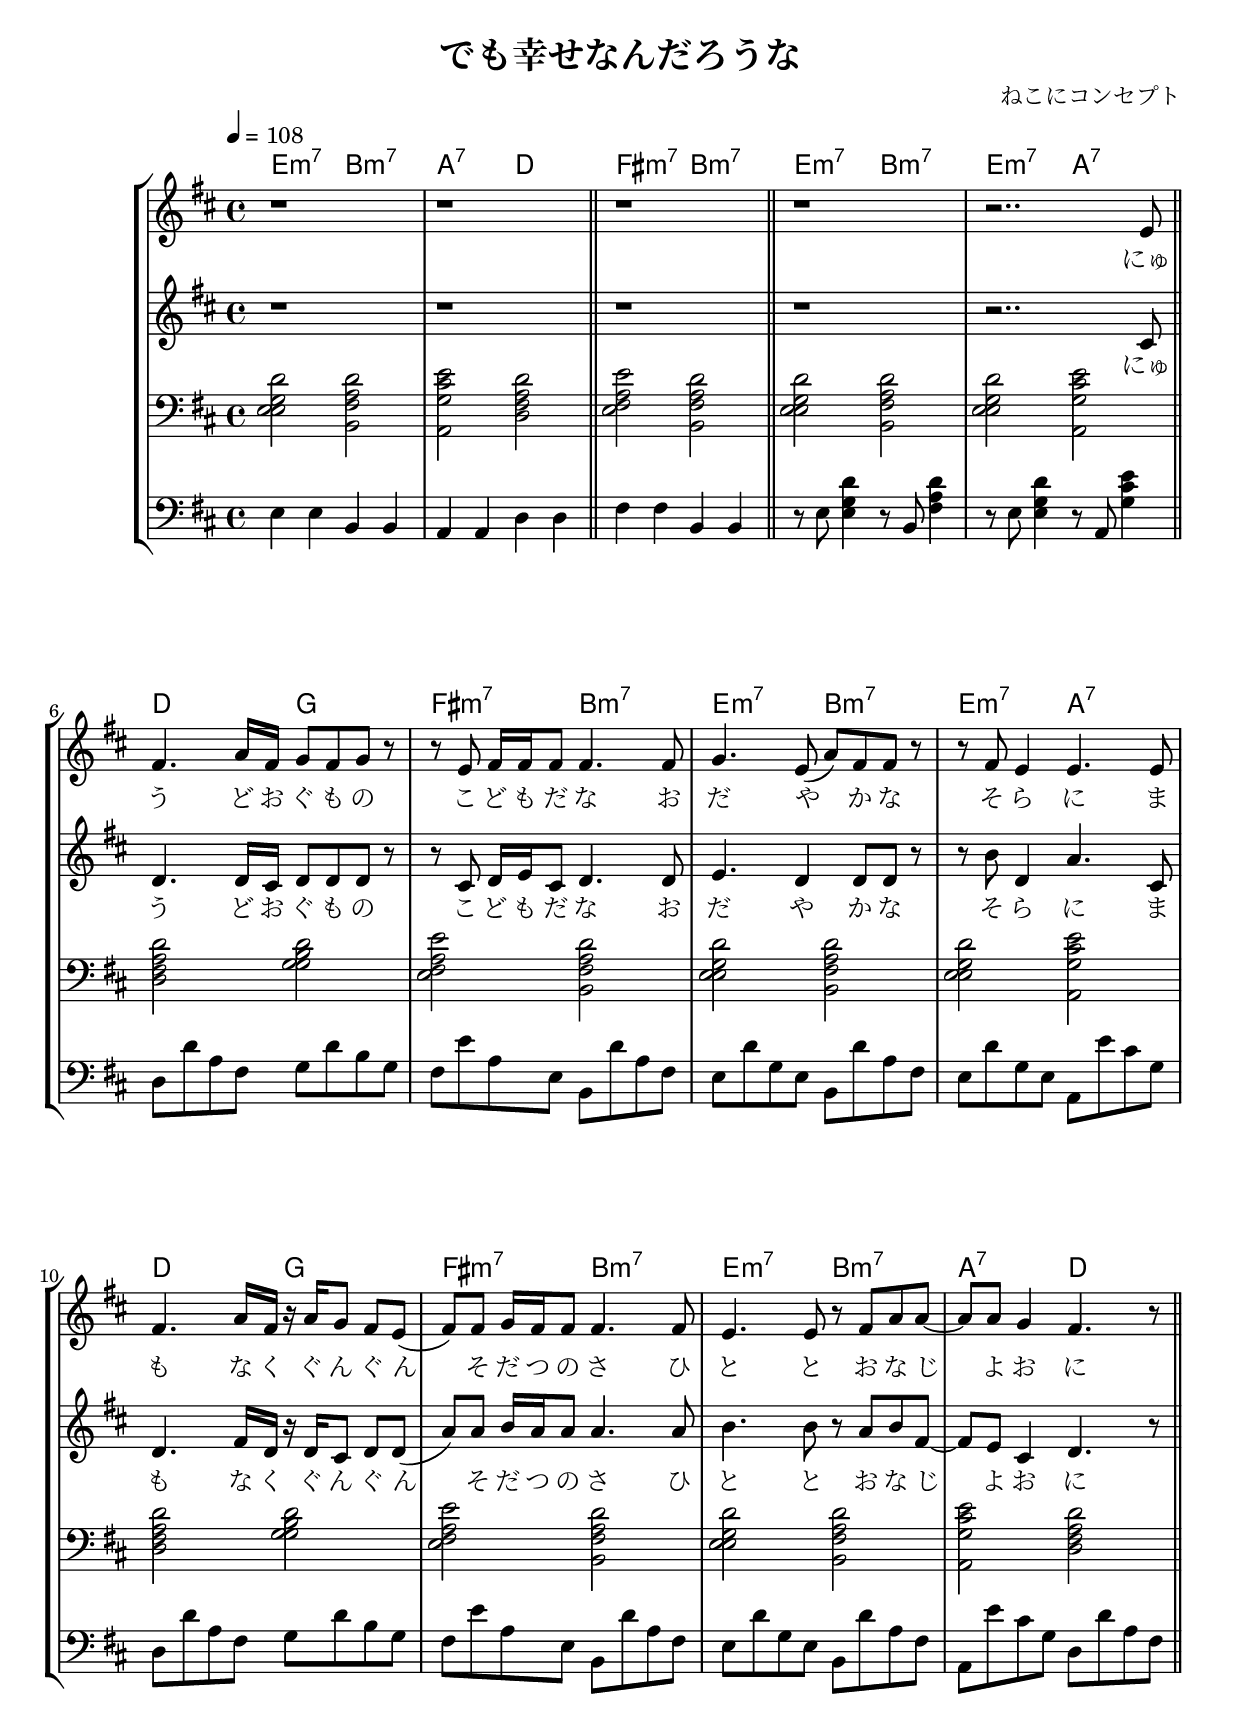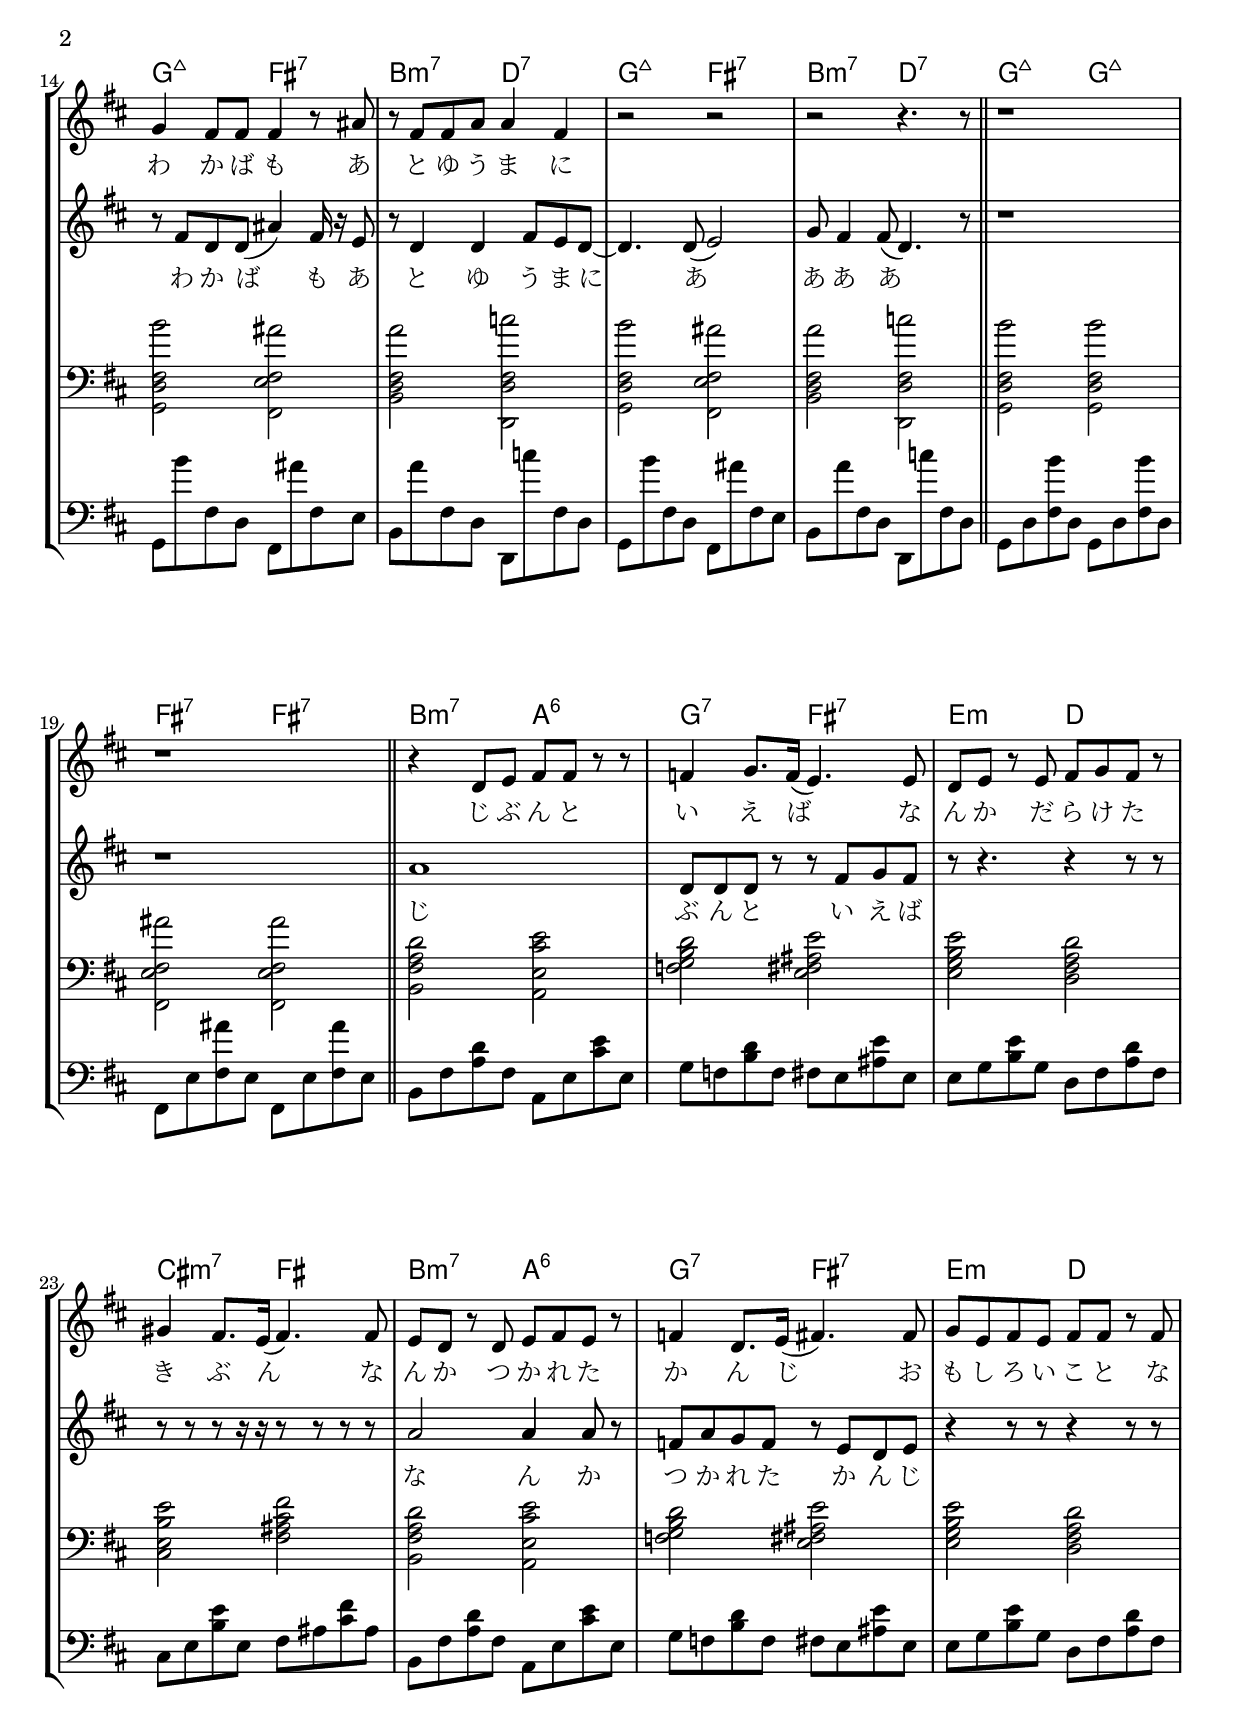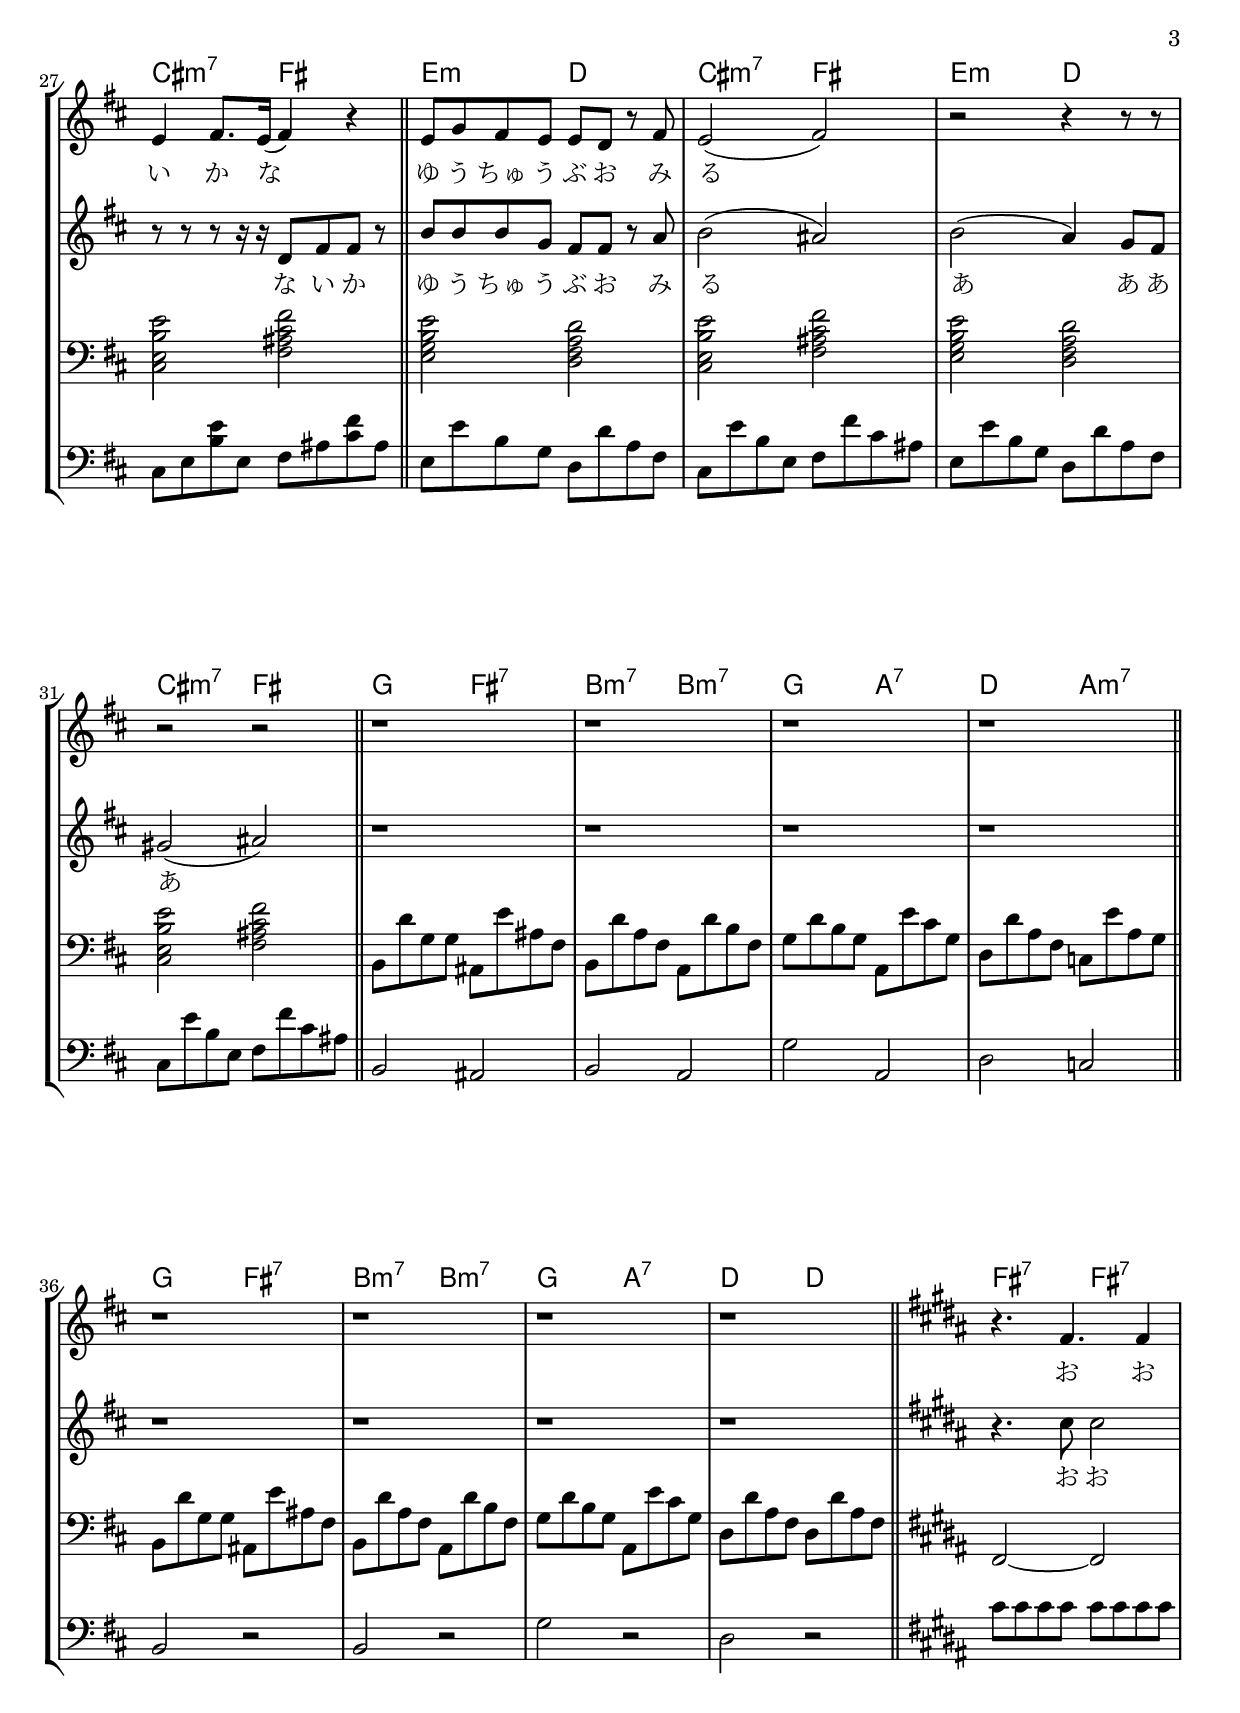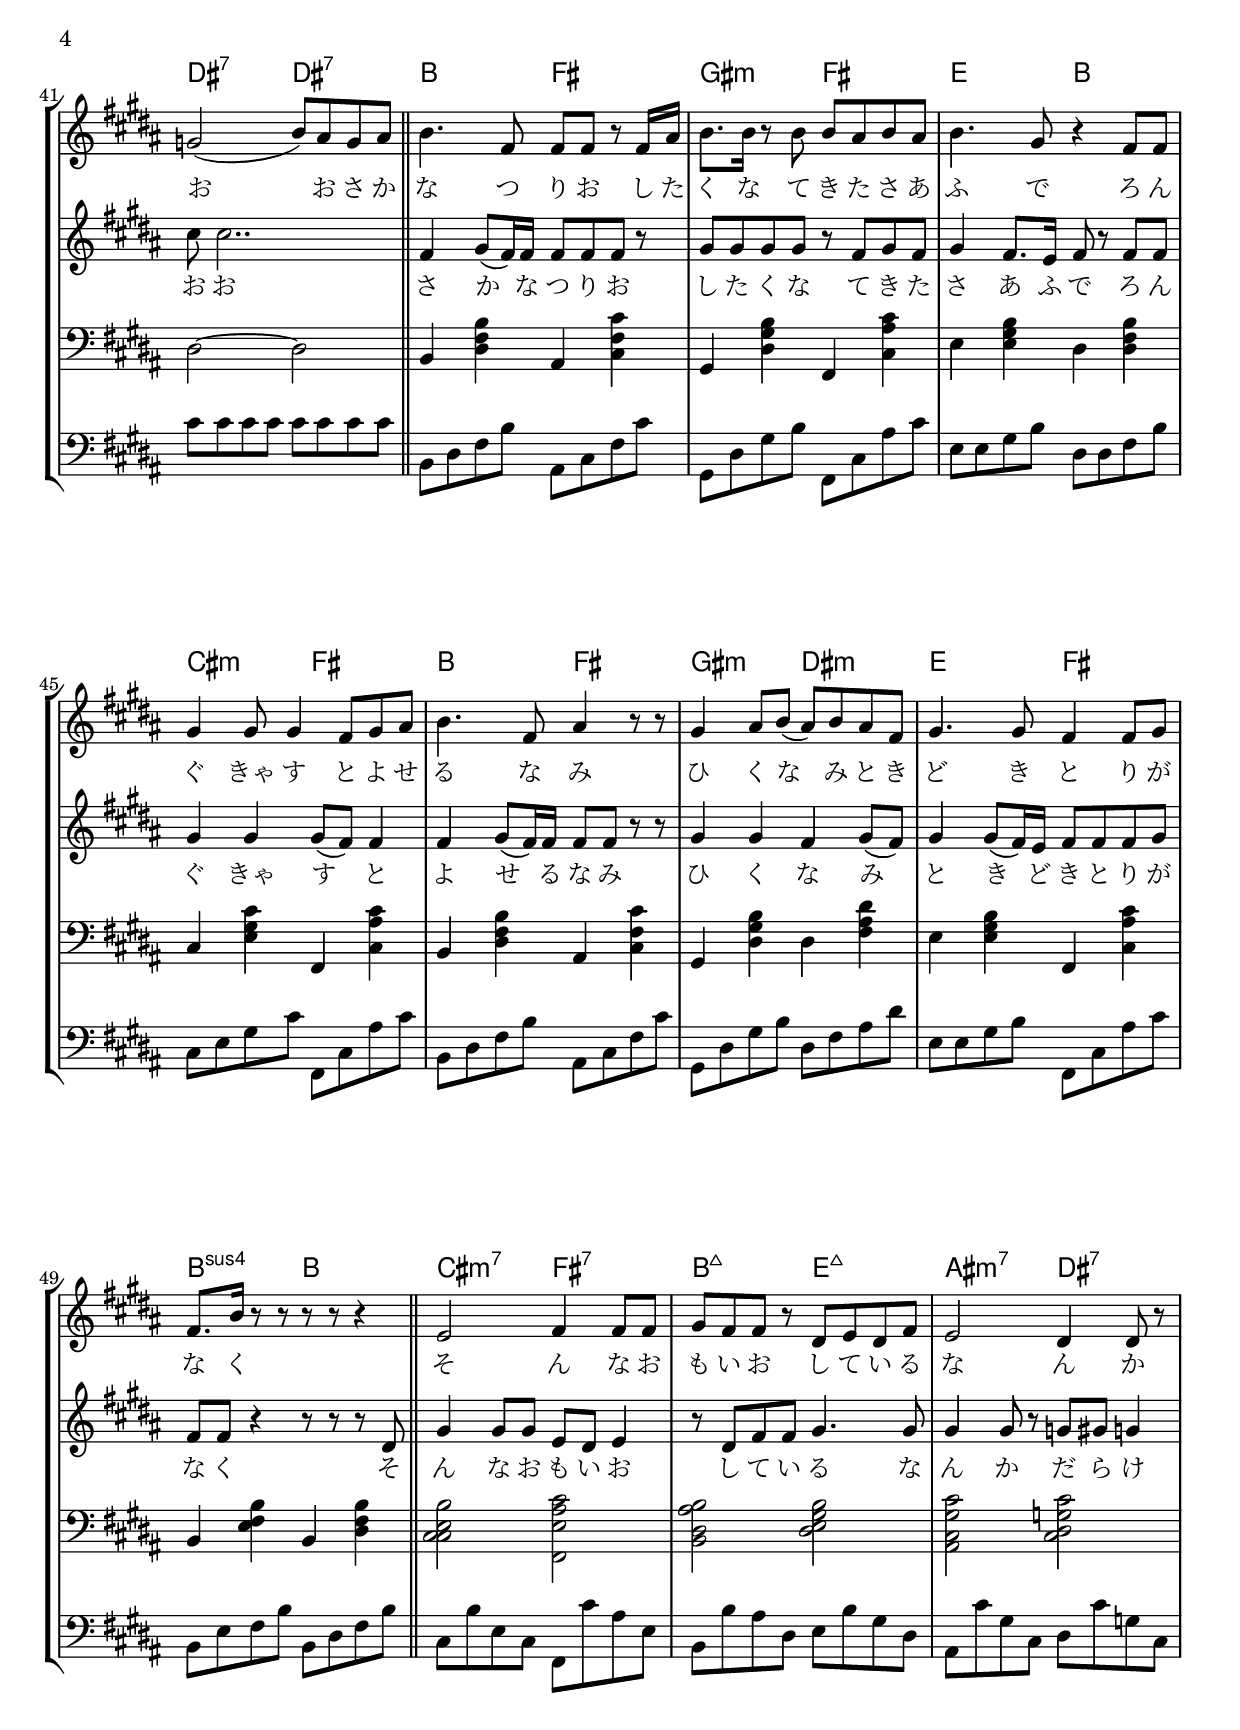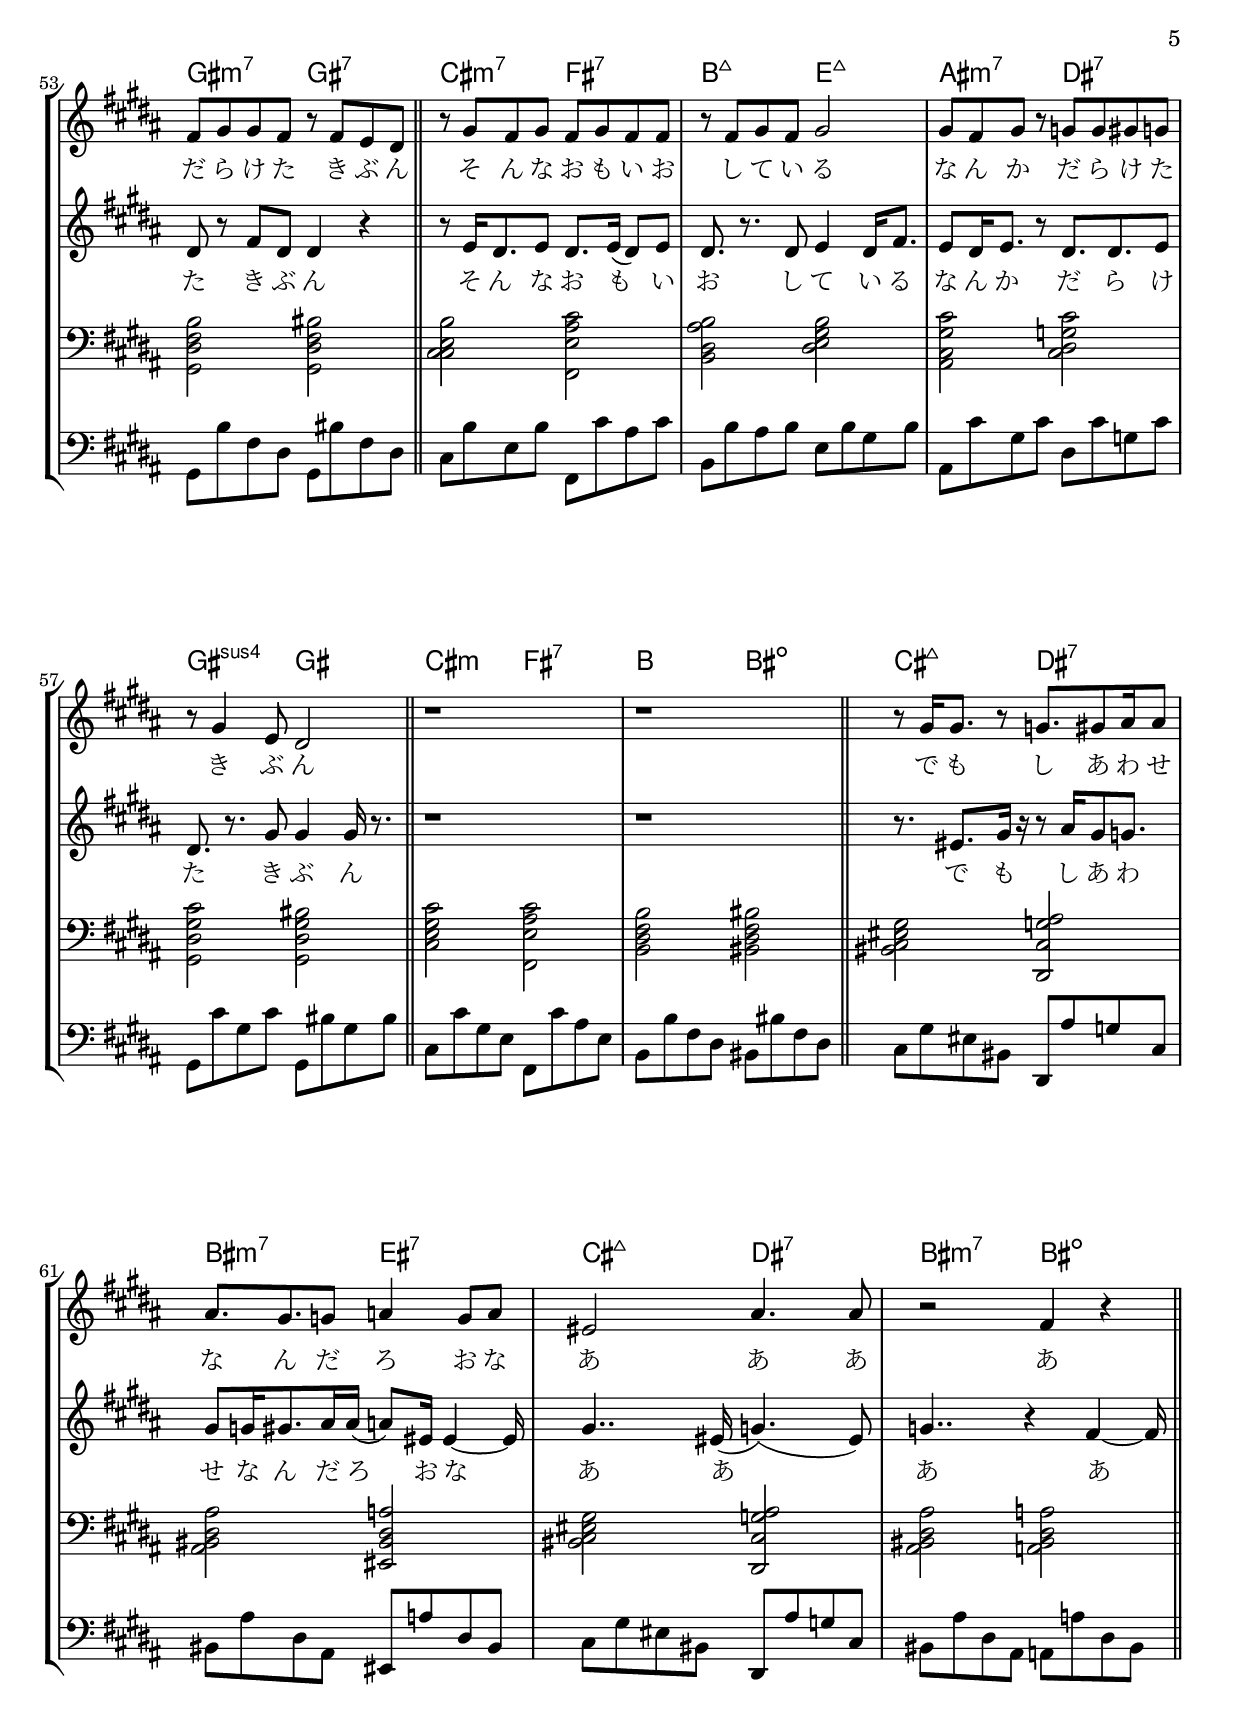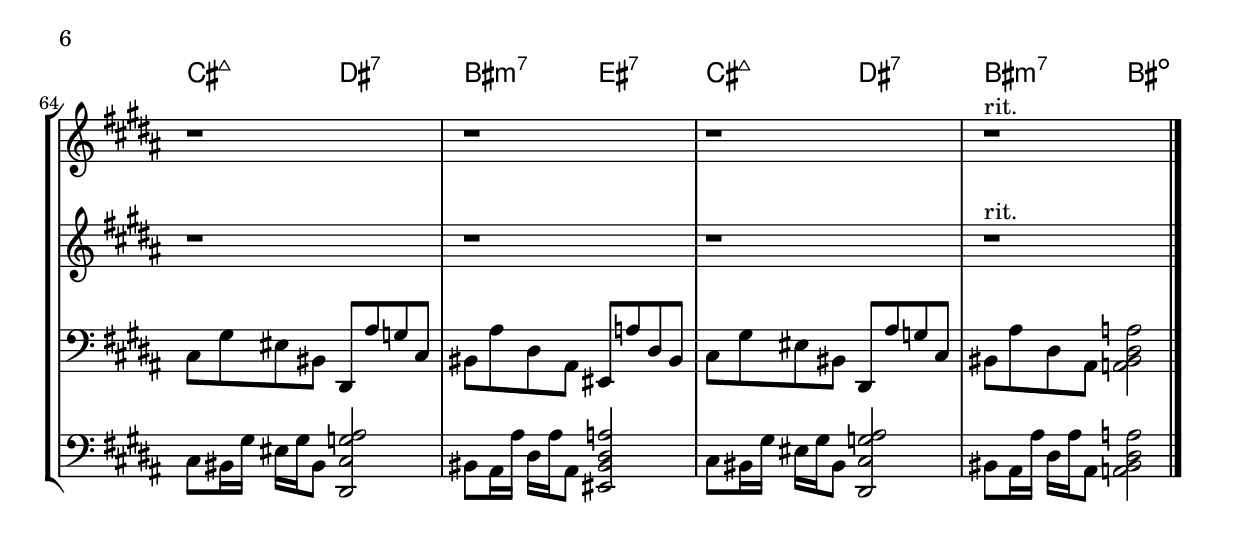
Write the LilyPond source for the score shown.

\version "2.12.1"

\header {
	title = \markup {でも幸せなんだろうな}
	composer = \markup \center-column {ねこにコンセプト}
}

harmony = \chordmode {
	e2:min7 b:min7 a:7 d 

	fis:min7 b:min7 

	e:min7 b:min7 e:min7 a:7 

	d g fis:min7 b:min7 e:min7 b:min7 e:min7 a:7 d g fis:min7 b:min7 e:min7 b:min7 a:7 d 

	g:maj7 fis:7 b:min7 d:7 g:maj7 fis:7 b:min7 d:7 

	g:maj7 g:maj7 fis:7 fis:7 

	b:min7 a:6 g:7 fis:7 e:m d cis:min7 fis b:min7 a:6 g:7 fis:7 e:m d cis:min7 fis 

	e:m d cis:min7 fis e:m d cis:min7 fis 

	g fis:7 b:min7 b:min7 g a:7 d a:min7 

	g fis:7 b:min7 b:min7 g a:7 d d 

	fis:7 fis:7 dis:7 dis:7 

	b fis gis:m fis e b cis:m fis b fis gis:m dis:m e fis b:sus4 b 

	cis:min7 fis:7 b:maj7 e:maj7 ais:m7 dis:7 gis:min7 gis:7 

	cis:min7 fis:7 b:maj7 e:maj7 ais:m7 dis:7 gis:sus4 gis 

	cis:m fis:7 b bis:dim 

	cis:maj7 dis:7 bis:min7 eis:7 cis:maj7 dis:7 bis:min7 bis:dim 

	cis:maj7 dis:7 bis:min7 eis:7 cis:maj7 dis:7 bis:min7 bis:dim 
}

melody = {
	\key d \major
	\tempo 4 = 108
	r1 | r1   
	r1   
	r1 | r2.. 
	\set Staff.midiInstrument = #"mmi0.45"
	e'8 
	fis'4.  a'16  fis'16  g'8  fis'8  g'8  r8 
	r8  e'8  fis'16  fis'16  fis'8  fis'4.  fis'8 
	g'4.  e'8  (a'8)  fis'8  fis'8  r8 
	r8  fis'8  e'4  e'4.  e'8 
	fis'4.  a'16  fis'16  r16  a'16  g'8  fis'8  e'8 
	(fis'8)  fis'8  g'16  fis'16  fis'8  fis'4.  fis'8 
	e'4.  e'8  r8  fis'8  a'8  a'8~ 
	a'8  a'8  g'4  fis'4.  	r8 	\set Staff.midiInstrument = #"mmi0.45"
	g'4  fis'8  fis'8  fis'4  r8  ais'8 
	r8  fis'8  fis'8  a'8  a'4  fis'4 
	r2  r2 
	r2  r4.  	r8 	r1 | r1   
	\set Staff.midiInstrument = #"mmi0.45"
	r4 d'8  e'8  fis'8  fis'8  r8  r8 
	f'4  g'8.  f'16  (e'4.)  e'8 
	d'8  e'8  r8  e'8  fis'8  g'8  fis'8  r8 
	gis'4  fis'8.  e'16  (fis'4.)  fis'8 
	e'8  d'8  r8  d'8  e'8  fis'8  e'8  r8 
	f'4  d'8.  e'16  (fis'4.)  fis'8 
	g'8  e'8  fis'8  e'8  fis'8  fis'8  r8  fis'8 
	e'4  fis'8.  e'16  (fis'4)  	r4 	\set Staff.midiInstrument = #"mmi0.45"
	e'8  g'8  fis'8  e'8  e'8  d'8  r8  fis'8 
	e'2  (fis'2) 
	r2  r4  r8  r8 
	r2  r2
	r1 | r1 | r1 | r1   
	r1 | r1 | r1 | r1   
	\set Staff.midiInstrument = #"Voice Oohs"
		\key b \major
r4. fis'4.  fis'4 
	g'2  (b'8)  ais'8  	\set Staff.midiInstrument = #"mmi0.45"
	g'8  ais'8 
	b'4.  fis'8  fis'8  fis'8  r8  fis'16  ais'16 
	b'8.  b'16  r8  b'8  b'8  ais'8  b'8  ais'8 
	b'4.  gis'8  r4  fis'8  fis'8 
	gis'4  gis'8  gis'4  fis'8  gis'8  ais'8 
	b'4.  fis'8  ais'4  r8  r8 
	gis'4  ais'8  b'8  (ais'8)  b'8  ais'8  fis'8 
	gis'4.  gis'8  fis'4  fis'8  gis'8 
	fis'8.  b'16  r8  r8  r8  r8  	r4 	\set Staff.midiInstrument = #"mmi0.45"
	 e'2  fis'4  fis'8  fis'8 
	gis'8  fis'8  fis'8  r8  dis'8  e'8  dis'8  fis'8 
	e'2  dis'4  dis'8  r8 
	fis'8  gis'8  gis'8  fis'8  r8  fis'8  e'8  dis'8
	\set Staff.midiInstrument = #"Pad 4 (choir)"
	r8  gis'8  fis'8  gis'8  fis'8  gis'8  fis'8  fis'8 
	r8  fis'8  gis'8  fis'8  gis'2 
	gis'8  fis'8  gis'8  r8  g'8  g'8  gis'8  g'8 
	r8  gis'4  e'8  dis'2
	r1 | r1   
	\set Staff.midiInstrument = #"mmi0.45"
	r8  gis'16  gis'8.  r8  g'8.  gis'8  ais'16  ais'8 
	ais'8.  gis'8.  g'8  a'4  g'8  a'8 
	eis'2  ais'4.  ais'8 
	r2  fis'4  	r4 	r1 | r1 | r1 | r1^"rit." \bar "|."
}

words = \lyricmode {
	
	
	
	にゅ  う  ど  お  ぐ  も  の  こ  ど  も  だ  な  お  だ  や  か  な  そ  ら  に  ま  も  な  く  ぐ  ん  ぐ  ん  そ  だ  つ  の  さ  ひ  と  と  お  な  じ  よ  お  に  
	わ  か  ば  も  あ  と  ゆ  う  ま  に  
	
	じ  ぶ  ん  と  い  え  ば  な  ん  か  だ  ら  け  た  き  ぶ  ん  な  ん  か  つ  か  れ  た  か  ん  じ  お  も  し  ろ  い  こ  と  な  い  か  な  
	ゆ  う  ちゅ  う  ぶ  お  み  る  
	
	
	お  お  お  お  
	さ  か  な  つ  り  お  し  た  く  な  て  き  た  さ  あ  ふ  で  ろ  ん  ぐ  きゃ  す  と  よ  せ  る  な  み  ひ  く  な  み  と  き  ど  き  と  り  が  な  く  
	そ  ん  な  お  も  い  お  し  て  い  る  な  ん  か  だ  ら  け  た  き  ぶ  ん  
	そ  ん  な  お  も  い  お  し  て  い  る  な  ん  か  だ  ら  け  た  き  ぶ  ん  
	
	で  も  し  あ  わ  せ  な  ん  だ  ろ  お  な  あ  あ  あ  あ  
	
}

secondmelody = {
	\key d \major
	\tempo 4 = 108
	r1 | r1   
	r1   
	r1 | r2.. 
	\set Staff.midiInstrument = #"String Ensemble 1"
	cis'8 
	d'4.  d'16  cis'16  d'8  d'8  d'8  r8 
	r8  cis'8  d'16  e'16  cis'8  d'4.  d'8 
	e'4.  d'4  d'8  d'8  r8 
	r8  b'8  d'4  a'4.  cis'8 
	d'4.  fis'16  d'16  r16  d'16  cis'8  d'8  d'8 
	(a'8)  a'8  b'16  a'16  a'8  a'4.  a'8 
	b'4.  b'8  r8  a'8  b'8  fis'8~ 
	fis'8  e'8  cis'4  d'4.  	r8 	\set Staff.midiInstrument = #"FX 8 (sci-fi)"
	r8 fis'8  d'8  d'8  (ais'4)  fis'16  r16  e'8 
	r8  d'4  d'4  fis'8  e'8  d'8~ 
	d'4.  d'8  (e'2) 
	g'8  fis'4  fis'8  (d'4.)  	r8 	r1 | r1   
	\set Staff.midiInstrument = #"Pad 4 (choir)"
	 a'1 
	d'8  d'8  d'8  r8  r8  fis'8  g'8  fis'8 
	r8  r4.  r4  r8  r8 
	r8  r8  r8  r16  r16  r8  r8  r8  r8 
	a'2  a'4  a'8  r8 
	f'8  a'8  g'8  f'8  r8  e'8  d'8  e'8 
	r4  r8  r8  r4  r8  r8 
	r8  r8  r8  r16  r16  d'8  fis'8  fis'8  r8
	\set Staff.midiInstrument = #"Synthstrings 1"
	b'8  b'8  b'8  g'8  fis'8  fis'8  r8  a'8 
	b'2  (ais'2) 
	b'2  (a'4)  g'8  fis'8 
	gis'2  (ais'2)
	r1 | r1 | r1 | r1   
	r1 | r1 | r1 | r1   
	\set Staff.midiInstrument = #"Lead 4 (chiff)"
		\key b \major
r4. cis''8  cis''2 
	cis''8  cis''2..
	\set Staff.midiInstrument = #"mmi0.42"
	 fis'4  gis'8  (fis'16)  fis'16  fis'8  fis'8  fis'8  r8 
	gis'8  gis'8  gis'8  gis'8  r8  fis'8  gis'8  fis'8 
	gis'4  fis'8.  e'16  fis'8  r8  fis'8  fis'8 
	gis'4  gis'4  gis'8  (fis'8)  fis'4 
	fis'4  gis'8  (fis'16)  fis'16  fis'8  fis'8  r8  r8 
	gis'4  gis'4  fis'4  gis'8  (fis'8) 
	gis'4  gis'8  (fis'16)  e'16  fis'8  fis'8  fis'8  gis'8 
	fis'8  fis'8  r4  r8  r8  r8  	\set Staff.midiInstrument = #"String Ensemble 2"
	dis'8 
	gis'4  gis'8  gis'8  e'8  dis'8  e'4 
	r8  dis'8  fis'8  fis'8  gis'4.  gis'8 
	gis'4  gis'8  r8  g'8  gis'8  g'4 
	dis'8  r8  fis'8  dis'8  dis'4  	r4 	\set Staff.midiInstrument = #"Blown Bottle"
	r8  e'16  dis'8.  e'8  dis'8.  e'16  (dis'8)  e'8 
	dis'8.  r8.  dis'8  e'4  dis'16  fis'8. 
	e'8  dis'16  e'8.  r8  dis'8.  dis'8.  e'8 
	dis'8.  r8.  gis'8  gis'4  gis'16  	r8. 	r1 | r1   
	\set Staff.midiInstrument = #"Electric Piano 1"
	r8.  eis'8.  gis'16  r16  r8  ais'16  gis'8  g'8. 
	gis'8  g'16  gis'8.  ais'16  ais'16  (a'8)  eis'16  eis'4~eis'16 
	gis'4..  eis'16  (g'4.)  (eis'8) 
	g'4..  r4  fis'4~fis'16
	r1 | r1 | r1 | r1^"rit." \bar "|."
}

secondwords = \lyricmode {
	
	
	
	にゅ  う  ど  お  ぐ  も  の  こ  ど  も  だ  な  お  だ  や  か  な  そ  ら  に  ま  も  な  く  ぐ  ん  ぐ  ん  そ  だ  つ  の  さ  ひ  と  と  お  な  じ  よ  お  に  
	わ  か  ば  も  あ  と  ゆ  う  ま  に  あ  あ  あ  あ  
	
	じ  ぶ  ん  と  い  え  ば  な  ん  か  つ  か  れ  た  か  ん  じ  な  い  か  
	ゆ  う  ちゅ  う  ぶ  お  み  る  あ  あ  あ  あ  
	
	
	お  お  お  お  
	さ  か  な  つ  り  お  し  た  く  な  て  き  た  さ  あ  ふ  で  ろ  ん  ぐ  きゃ  す  と  よ  せ  る  な  み  ひ  く  な  み  と  き  ど  き  と  り  が  な  く  
	そ  ん  な  お  も  い  お  し  て  い  る  な  ん  か  だ  ら  け  た  き  ぶ  ん  
	そ  ん  な  お  も  い  お  し  て  い  る  な  ん  か  だ  ら  け  た  き  ぶ  ん  
	
	で  も  し  あ  わ  せ  な  ん  だ  ろ  お  な  あ  あ  あ  あ  
	
}

tempochange = {
	\tempo 4 = 108
	r1 | r1 \bar "||"
	\tempo 4 = 108
	r1 \bar "||"
	\tempo 4 = 108
	r1 | r1 \bar "||"
	\tempo 4 = 108
	r1 | r1 | r1 | r1 | r1 | r1 | r1 | r1 \bar "||"
	\tempo 4 = 108
	r1 | r1 | r1 | r1 \bar "||"
	\tempo 4 = 108
	r1 | r1 \bar "||"
	\tempo 4 = 108
	r1 | r1 | r1 | r1 | r1 | r1 | r1 | r1 \bar "||"
	\tempo 4 = 108
	r1 | r1 | r1 | r1 \bar "||"
	\tempo 4 = 108
	r1 | r1 | r1 | r1 \bar "||"
	\tempo 4 = 108
	r1 | r1 | r1 | r1 \bar "||"
	\tempo 4 = 108
	r1 | r1 \bar "||"
	\tempo 4 = 108
	r1 | r1 | r1 | r1 | r1 | r1 | r1 | r1 \bar "||"
	\tempo 4 = 108
	r1 | r1 | r1 | r1 \bar "||"
	\tempo 4 = 108
	r1 | r1 | r1 | r1 \bar "||"
	\tempo 4 = 108
	r1 | r1 \bar "||"
	\tempo 4 = 108
	r1 | r1 | r1 | r1 \bar "||"
	\tempo 4 = 108
	r1 | r1 | r1 | \tempo 4 = 81 r2 \tempo 4 = 72 r2 \bar "|."
}

mainacc = {
	\clef bass
	\set Staff.midiInstrument = #"Electric Grand"
	\key d \major
	\tempo 4 = 108
	<e e g d'>2
	<b, fis a d'>2
	<a, g cis' e'>2
	<d fis a d'>2
	\bar "||"

	\set Staff.midiInstrument = #"Electric Grand"
	<fis e a e'>2
	<b, fis a d'>2
	\bar "||"

	\set Staff.midiInstrument = #"Electric Grand"
	<e e g d'>2
	<b, fis a d'>2
	<e e g d'>2
	<a, g cis' e'>2
	\bar "||"

	\set Staff.midiInstrument = #"Electric Grand"
	<d fis a d'>2
	<g g b d'>2
	<fis e a e'>2
	<b, fis a d'>2
	<e e g d'>2
	<b, fis a d'>2
	<e e g d'>2
	<a, g cis' e'>2
	<d fis a d'>2
	<g g b d'>2
	<fis e a e'>2
	<b, fis a d'>2
	<e e g d'>2
	<b, fis a d'>2
	<a, g cis' e'>2
	<d fis a d'>2
	\bar "||"

	\set Staff.midiInstrument = #"Electric Grand"
	<g, d fis b'>2
	<fis, e fis ais'>2
	<b, d fis a'>2
	<d, d fis c''>2
	<g, d fis b'>2
	<fis, e fis ais'>2
	<b, d fis a'>2
	<d, d fis c''>2
	\bar "||"

	\set Staff.midiInstrument = #"Electric Grand"
	<g, d fis b'>2
	<g, d fis b'>2
	<fis, e fis ais'>2
	<fis, e fis ais'>2
	\bar "||"

	\set Staff.midiInstrument = #"Electric Grand"
	<b, fis a d'>2
	<a, e cis' e'>2
	<g f b d'>2
	<fis e ais e'>2
	<e g b e'>2
	<d fis a d'>2
	<cis e b e'>2
	<fis ais cis' fis'>2
	<b, fis a d'>2
	<a, e cis' e'>2
	<g f b d'>2
	<fis e ais e'>2
	<e g b e'>2
	<d fis a d'>2
	<cis e b e'>2
	<fis ais cis' fis'>2
	\bar "||"

	\set Staff.midiInstrument = #"Electric Grand"
	<e g b e'>2
	<d fis a d'>2
	<cis e b e'>2
	<fis ais cis' fis'>2
	<e g b e'>2
	<d fis a d'>2
	<cis e b e'>2
	<fis ais cis' fis'>2
	\bar "||"

	\set Staff.midiInstrument = #"Electric Grand"
	b,8 d' g g
	ais,8 e' ais fis
	b,8 d' a fis
	a,8 d' b fis
	g8 d' b g
	a,8 e' cis' g
	d8 d' a fis
	c8 e' a g
	\bar "||"

	\set Staff.midiInstrument = #"Electric Grand"
	b,8 d' g g
	ais,8 e' ais fis
	b,8 d' a fis
	a,8 d' b fis
	g8 d' b g
	a,8 e' cis' g
	d8 d' a fis
	d8 d' a fis
	\bar "||"

	\set Staff.midiInstrument = #"Electric Grand"
	\key b \major
	fis,2
	~fis,2
	dis2
	~dis2
	\bar "||"

	\set Staff.midiInstrument = #"Electric Grand"
	b,4 <dis fis b>4
	ais,4 <cis fis cis'>4
	gis,4 <dis gis b>4
	fis,4 <cis ais cis'>4
	e4 <e gis b>4
	dis4 <dis fis b>4
	cis4 <e gis cis'>4
	fis,4 <cis ais cis'>4
	b,4 <dis fis b>4
	ais,4 <cis fis cis'>4
	gis,4 <dis gis b>4
	dis4 <fis ais dis'>4
	e4 <e gis b>4
	fis,4 <cis ais cis'>4
	b,4 <e fis b>4
	b,4 <dis fis b>4
	\bar "||"

	\set Staff.midiInstrument = #"Electric Grand"
	<cis cis e b>2
	<fis, e ais cis'>2
	<b, dis ais b>2
	<e dis gis b>2
	<ais, cis gis cis'>2
	<dis cis g cis'>2
	<gis, dis fis b>2
	<gis, dis fis bis>2
	\bar "||"

	\set Staff.midiInstrument = #"Electric Grand"
	<cis cis e b>2
	<fis, e ais cis'>2
	<b, dis ais b>2
	<e dis gis b>2
	<ais, cis gis cis'>2
	<dis cis g cis'>2
	<gis, dis gis cis'>2
	<gis, dis gis bis>2
	\bar "||"

	\set Staff.midiInstrument = #"Acoustic grand"
	<cis e gis cis'>2
	<fis, e ais cis'>2
	<b, dis fis b>2
	<bis, dis fis bis>2
	\bar "||"

	\set Staff.midiInstrument = #"Electric Grand"
	<cis bis, eis gis>2
	<dis, cis g ais>2
	<bis, ais, dis ais>2
	<eis, bis, dis a>2
	<cis bis, eis gis>2
	<dis, cis g ais>2
	<bis, ais, dis ais>2
	<a, bis, dis a>2
	\bar "||"

	\set Staff.midiInstrument = #"Electric Grand"
	cis8 gis eis bis,
	dis,8 ais g cis
	bis,8 ais dis ais,
	eis,8 a dis bis,
	cis8 gis eis bis,
	dis,8 ais g cis
	bis,8 ais dis ais,
	<a, bis, dis a>2
	\bar "|."
}

subacc = {
	\clef bass
	\set Staff.midiInstrument = #"Pad 7 (halo)"
	\key d \major
	\tempo 4 = 108
	e4 e4
	b,4 b,4
	a,4 a,4
	d4 d4
	\bar "||"

	\set Staff.midiInstrument = #"Pad 7 (halo)"
	fis4 fis4
	b,4 b,4
	\bar "||"

	\set Staff.midiInstrument = #"Marimba"
	r8 e <e g d'>4
	r8 b, <fis a d'>4
	r8 e <e g d'>4
	r8 a, <g cis' e'>4
	\bar "||"

	\set Staff.midiInstrument = #"French horn"
	d8 d' a fis
	g8 d' b g
	fis8 e' a e
	b,8 d' a fis
	e8 d' g e
	b,8 d' a fis
	e8 d' g e
	a,8 e' cis' g
	d8 d' a fis
	g8 d' b g
	fis8 e' a e
	b,8 d' a fis
	e8 d' g e
	b,8 d' a fis
	a,8 e' cis' g
	d8 d' a fis
	\bar "||"

	\set Staff.midiInstrument = #"Flute"
	g,8 b' fis d
	fis,8 ais' fis e
	b,8 a' fis d
	d,8 c'' fis d
	g,8 b' fis d
	fis,8 ais' fis e
	b,8 a' fis d
	d,8 c'' fis d
	\bar "||"

	\set Staff.midiInstrument = #"Electric Guitar (jazz)"
	g,8 d <fis b'> d
	g,8 d <fis b'> d
	fis,8 e <fis ais'> e
	fis,8 e <fis ais'> e
	\bar "||"

	\set Staff.midiInstrument = #"Acoustic Bass"
	b,8 fis <a d'> fis
	a,8 e <cis' e'> e
	g8 f <b d'> f
	fis8 e <ais e'> e
	e8 g <b e'> g
	d8 fis <a d'> fis
	cis8 e <b e'> e
	fis8 ais <cis' fis'> ais
	b,8 fis <a d'> fis
	a,8 e <cis' e'> e
	g8 f <b d'> f
	fis8 e <ais e'> e
	e8 g <b e'> g
	d8 fis <a d'> fis
	cis8 e <b e'> e
	fis8 ais <cis' fis'> ais
	\bar "||"

	\set Staff.midiInstrument = #"Choir Aahs"
	e8 e' b g
	d8 d' a fis
	cis8 e' b e
	fis8 fis' cis' ais
	e8 e' b g
	d8 d' a fis
	cis8 e' b e
	fis8 fis' cis' ais
	\bar "||"

	\set Staff.midiInstrument = #"Electric Grand"
	b,2
	~ais,2
	b,2
	~a,2
	g2
	~a,2
	d2
	~c2
	\bar "||"

	\set Staff.midiInstrument = #"Pad 8 (sweep)"
	b,2
	r2
	b,2
	r2
	g2
	r2
	d2
	r2
	\bar "||"

	\set Staff.midiInstrument = #"Steel Drums"
	\key b \major
	cis'8 cis'8 cis'8 cis'8
	cis'8 cis'8 cis'8 cis'8
	cis'8 cis'8 cis'8 cis'8
	cis'8 cis'8 cis'8 cis'8
	\bar "||"

	\set Staff.midiInstrument = #"Lead 4 (chiff)"
	b,8 dis8 fis8 b8
	ais,8 cis8 fis8 cis'8
	gis,8 dis8 gis8 b8
	fis,8 cis8 ais8 cis'8
	e8 e8 gis8 b8
	dis8 dis8 fis8 b8
	cis8 e8 gis8 cis'8
	fis,8 cis8 ais8 cis'8
	b,8 dis8 fis8 b8
	ais,8 cis8 fis8 cis'8
	gis,8 dis8 gis8 b8
	dis8 fis8 ais8 dis'8
	e8 e8 gis8 b8
	fis,8 cis8 ais8 cis'8
	b,8 e8 fis8 b8
	b,8 dis8 fis8 b8
	\bar "||"

	\set Staff.midiInstrument = #"Synth Bass 2"
	cis8 b e cis
	fis,8 cis' ais e
	b,8 b ais dis
	e8 b gis dis
	ais,8 cis' gis cis
	dis8 cis' g cis
	gis,8 b fis dis
	gis,8 bis fis dis
	\bar "||"

	\set Staff.midiInstrument = #"Electric Guitar (jazz)"
	cis8 b e b
	fis,8 cis' ais cis'
	b,8 b ais b
	e8 b gis b
	ais,8 cis' gis cis'
	dis8 cis' g cis'
	gis,8 cis' gis cis'
	gis,8 bis gis bis
	\bar "||"

	\set Staff.midiInstrument = #"Acoustic Guitar (steel)"
	cis8 cis' gis e
	fis,8 cis' ais e
	b,8 b fis dis
	bis,8 bis fis dis
	\bar "||"

	\set Staff.midiInstrument = #"Acoustic Guitar (steel)"
	cis8 gis eis bis,
	dis,8 ais g cis
	bis,8 ais dis ais,
	eis,8 a dis bis,
	cis8 gis eis bis,
	dis,8 ais g cis
	bis,8 ais dis ais,
	a,8 a dis bis,
	\bar "||"

	\set Staff.midiInstrument = #"Synthstrings 2"
	cis8 bis,16 gis eis gis bis,8
	<dis, cis g ais>2
	bis,8 ais,16 ais dis ais ais,8
	<eis, bis, dis a>2
	cis8 bis,16 gis eis gis bis,8
	<dis, cis g ais>2
	bis,8 ais,16 ais dis ais ais,8
	<a, bis, dis a>2
	\bar "|."
}

percA = {
	\drummode {
	r1 |r1 \bar "||"
	r1 \bar "||"
	r1 |r1 \bar "||"
	r2 hho2  |r2 hho2  |r2 hho2  |r2 hho2  |r2 hho2  |r2 hho2  |r2 hho2  |r2 hho2  \bar "||"
	cymr4 cymr4 cymr4 cymr4  |cymr4 cymr8 cymr16 cymr16 cymr4 cymr4  |cymr4 cymr4 cymr4 cymr4  |cymr4 cymr2.  \bar "||"
	hh8 hh8 hh8 hh8 hh8 hh8 hh8 hh8  |r8 hh2. r8  \bar "||"
	r1  |r1  |r1  |r1  |r1  |r1  |r1  |r2 r8 hho4 hho8  \bar "||"
	r1  |r2. hho4  |r1  |r2. hho4  \bar "||"
	r1 |r1 |r1 |r1 \bar "||"
	cymr4 cymr4 cymr4 cymr4  |cymr4 cymr8 cymr16 cymr16 cymr4 cymr4  |cymr4 cymr4 cymr4 cymr4  |cymr4 cymr2.  \bar "||"
	r8 cymr8 cymr8 cymr8 cymr8 cymr8 cymr8 cymr8  |cymr8 cymr8 cymr4 cymr8 cymr4.  \bar "||"
	r8 cymr16 cymr16 cymr8 cymr16 cymr16 cymr8 cymr16 cymr16 cymr8 cymr8  |cymr8 cymr16 cymr16 cymr8 cymr16 cymr16 cymr8 cymr16 cymr16 cymr8 cymr8  |cymr8 cymr16 cymr16 cymr8 cymr16 cymr16 cymr8 cymr16 cymr16 cymr8 cymr16 cymr16  |cymr8 cymr16 cymr16 cymr8 cymr16 cymr16 cymr8 cymr16 cymr16 cymr8 cymr8  |r8 cymr16 cymr16 cymr8 cymr16 cymr16 cymr8 cymr16 cymr16 cymr8 cymr8  |cymr8 cymr16 cymr16 cymr8 cymr16 cymr16 cymr8 cymr16 cymr16 cymr8 cymr8  |cymr8 cymr16 cymr16 cymr8 cymr16 cymr16 cymr8 cymr16 cymr16 cymr8 cymr16 cymr16  |cymr8 cymr16 cymr16 cymr8 cymr16 cymr16 cymr8 cymr16 cymr16 cymr8 cymr8  \bar "||"
	cymr4 cymr4 cymr4 cymr4  |cymr4 cymr8 cymr16 cymr16 cymr4 cymr4  |cymr4 cymr4 cymr4 cymr4  |cymr4 cymr2.  \bar "||"
	r1  |r1  |r1  |r2 r8 hho4 hho8  \bar "||"
	r1 |r1 \bar "||"
	r4 hh8. hh4 r16 hh4  |hh4 hh8 hh4. hh4  |hh4 hh8. hh4 r16 hh4  |hh4 hh8 hh4. hh4  \bar "||"
	r1  |r1  |r1  |r2 r8 hho4 hho8  \bar "|."
	}
}

percB = {
	\drummode {
	r1 |r1 \bar "||"
	r1 \bar "||"
	r1 |r1 \bar "||"
	r8 hh16 hh16 hh8 hh16 hh8. hh16 hh16 hh8 hh16 hh16  |hh8 hh16 hh16 hh8 hh16 hh8. hh16 hh16 hh8 hh8  |hh8 hh16 hh16 hh8 hh16 hh8. hh16 hh16 hh8 hh16 hh16  |hh8 hh16 hh16 hh8 hh16 hh8. hh16 hh16 hh8 hh8  |r8 hh16 hh16 hh8 hh16 hh8. hh16 hh16 hh8 hh16 hh16  |hh8 hh16 hh16 hh8 hh16 hh8. hh16 hh16 hh8 hh8  |hh8 hh16 hh16 hh8 hh16 hh8. hh16 hh16 hh8 hh16 hh16  |hh8 hh16 hh16 hh8 hh16 hh8 hh4. r16  \bar "||"
	r2 sn2  |r2 sn2  |r2 sn2  |r8 sn8 sn2.  \bar "||"
	r4 sn8. sn8 sn8. sn8. sn16  |r4 sn2 sn4  \bar "||"
	r4. hhp2 hhp8  |r4. hhp2 hhp8  |r4. hhp2 hhp8  |r4. hhp2 hhp8  |r4. hhp2 hhp8  |r4. hhp2 hhp8  |r4. hhp2 hhp8  |hhp4 hhp4 hhp4 hhp4  \bar "||"
	r16 hhp16 hhp8 hhp16 hhp8 hhp2 r16  |r16 hhp16 hhp8 hhp16 hhp8 hhp2 r16  |r16 hhp16 hhp8 hhp16 hhp8 hhp2 r16  |r16 hhp16 hhp8 hhp16 hhp8 hhp2 hhp16  \bar "||"
	r1 |r1 |r1 |r1 \bar "||"
	r2 sn2  |r2 sn2  |r2 sn2  |r8 sn8 sn2.  \bar "||"
	r4 sn8 sn4. sn4  |r8 sn8 sn4 sn8 sn8 sn16 sn16 sn16 sn16  \bar "||"
	r4 sn2 sn4  |r4 sn8 sn4. sn4  |r4 sn2 sn4  |r4 sn8 sn4. sn4  |r4 sn2 sn4  |r4 sn8 sn4. sn4  |r4 sn2 sn4  |r4 sn2 sn8 sn16 sn16  \bar "||"
	r2 sn2  |r2 sn2  |r2 sn2  |r8 sn8 sn2.  \bar "||"
	r4. hhp2 hhp8  |r4. hhp2 hhp8  |r4. hhp2 hhp8  |hhp4 hhp4 hhp4 hhp4  \bar "||"
	r1 |r1 \bar "||"
	r8 hhp4 hhp4 hhp4 hhp8  |r8 hhp2 hhp4 hhp8  |r8 hhp4 hhp4 hhp4 hhp8  |r8 hhp2 hhp4.  \bar "||"
	r4. hhp2 hhp8  |r4. hhp2 hhp8  |r4. hhp2 hhp8  |hhp4 hhp4 hhp4 hhp4  \bar "|."
	}
}

percC = {
	\drummode {
	r1 |r1 \bar "||"
	r1 \bar "||"
	r1 |r1 \bar "||"
	r4 sn2 sn4  |r4 sn2 sn4  |r4 sn2 sn4  |r4 sn2 sn4  |r4 sn2 sn4  |r4 sn2 sn4  |r4 sn2 sn4  |r4 sn4. sn16 sn8 sn16 sn16 sn16  \bar "||"
	bd2. r8 bd8  |bd2. r8 bd8  |bd2. r8 bd8  |bd2 r8 bd4.  \bar "||"
	bd8 bd4 bd2 bd8  |bd8 bd4. bd4. bd8  \bar "||"
	hh4 hh4 hh4 hh4  |hh4 hh4 hh4 hh4  |hh4 hh4 hh4 hh4  |hh4 hh4 hh4 hh4  |hh4 hh4 hh4 hh4  |hh4 hh4 hh4 hh4  |hh4 hh4 hh4 hh4  |r4. hh2 r8  \bar "||"
	hh8. hh8. hh2 r8  |hh8. hh8. hh2 hh8  |hh8. hh8. hh2 r8  |hh8. hh8. hh4 hh4 hh8  \bar "||"
	r1 |r1 |r1 |r1 \bar "||"
	bd2. r8 bd8  |bd2. r8 bd8  |bd2. r8 bd8  |bd2 r8 bd4.  \bar "||"
	bd4 bd4 bd4 bd4  |bd4. bd8 bd4 bd8 bd8  \bar "||"
	bd8. bd16 bd8. bd16 bd8. bd16 bd8. bd16  |bd8. bd16 bd8. bd16 bd8. bd16 bd4  |bd8. bd16 bd8. bd16 bd8. bd16 bd8. bd16  |bd8. bd16 bd8. bd16 bd8. bd16 bd4  |bd8. bd16 bd8. bd16 bd8. bd16 bd8. bd16  |bd8. bd16 bd8. bd16 bd8. bd16 bd4  |bd8. bd16 bd8. bd16 bd8. bd16 bd8. bd16  |bd8. bd16 bd8. bd16 bd8. bd16 bd8. bd16  \bar "||"
	bd2. r8 bd8  |bd2. r8 bd8  |bd2. r8 bd8  |bd2 r8 bd4.  \bar "||"
	hh4 hh4 hh4 hh4  |hh4 hh4 hh4 hh4  |hh4 hh4 hh4 hh4  |r4. hh2 r8  \bar "||"
	r1 |r1 \bar "||"
	r4 sn2 sn8. sn16  |r4 sn2 sn8. sn16  |r4 sn2 sn8. sn16  |r4 sn2 sn8 sn16 sn16  \bar "||"
	hh4 hh4 hh4 hh4  |hh4 hh4 hh4 hh4  |hh4 hh4 hh4 hh4  |r4. hh2 r8  \bar "|."
	}
}

percD = {
	\drummode {
	r1 |r1 \bar "||"
	r1 \bar "||"
	r1 |r1 \bar "||"
	bd8 bd4 bd4 r16 bd8. bd8  |bd8 bd4 bd4 r16 bd8. bd8  |bd8 bd4 bd4 r16 bd8. bd8  |bd8 bd4 bd4 r16 bd8. bd8  |bd8 bd4 bd4 r16 bd8. bd8  |bd8 bd4 bd4 r16 bd8. bd8  |bd8 bd4 bd4 r16 bd8. bd8  |bd4. bd8. bd4. r16  \bar "||"
	r1 |r1 |r1 |r8. tommh8. tommh2 r8  \bar "||"
	r1  |r2 r8 hho4.  \bar "||"
	bd2. r8 bd8  |bd8. bd8. bd2 bd8  |bd2. r8 bd8  |bd8. bd8. bd2 bd8  |bd2. r8 bd8  |bd8. bd8. bd2 bd8  |bd2. r8 bd8  |bd8. bd4. r16 bd4 bd8  \bar "||"
	r2 ss2  |r2 ss2  |r2 ss2  |r2 ss2  \bar "||"
	r1 |r1 |r1 |r1 \bar "||"
	r1 |r1 |r1 |r8. tommh8. tommh2 r8  \bar "||"
	cymc1  |r1 \bar "||"
	r1  |r2 r16 tommh4. r16  |r1  |r2 r16 tommh4. r16  |r1  |r2 r16 tommh4. r16  |r1  |r4. tommh2 r8  \bar "||"
	r1 |r1 |r1 |r8. tommh8. tommh2 r8  \bar "||"
	bd2. r8 bd8  |bd8. bd8. bd2 bd8  |bd2. r8 bd8  |bd8. bd4. r16 bd4 bd8  \bar "||"
	r1 |r1 \bar "||"
	bd4. r16 bd8. bd4 bd8  |bd8 bd4 r16 bd8. bd4 bd8  |bd4. r16 bd8. bd4 bd8  |bd8 bd4 r16 bd8. bd4 bd8  \bar "||"
	bd2. r8 bd8  |bd8. bd8. bd2 bd8  |bd2. r8 bd8  |bd8. bd4. r16 bd4 bd8  \bar "|."
	}
}

percE = {
	\drummode {
	r1 |r1 \bar "||"
	r1 \bar "||"
	r1 |r1 \bar "||"
	cymc1  |r1 |r1 |r1 |cymc1  |r1 |r1 |r2. cymc4  \bar "||"
	r1 |r1 |r1 |r2. toml8 toml8  \bar "||"
	r1 |cymc1  \bar "||"
	r1 | r1 | r1 | r1 | r1 | r1 | r1 | r1 \bar "||"
	bd2 r8 bd4 bd8  |bd4. bd4 bd4 bd8  |bd2 r8 bd4 bd8  |bd4. bd4 bd4.  \bar "||"
	r1 |r1 |r1 |r1 \bar "||"
	r1 |r1 |r1 |r2. toml8 toml8  \bar "||"
	r1 |r4 r16 hhp8 hhp2 r16  \bar "||"
	r1  |r2. r8 toml8  |r1  |r2. r8 toml8  |r1  |r2. r8 toml8  |r1  |r2 r16 toml4. r16  \bar "||"
	r1 |r1 |r1 |r2. toml8 toml8  \bar "||"
	r1 | r1 | r1 | r1 \bar "||"
	r1 |r1 \bar "||"
	r1  |r4. r16 hho2 r16  |r1  |r4. r16 hho2 r16  \bar "||"
	r1 | r1 | r1 | r1 \bar "|."
	}
}

percF = {
	\drummode {
	r1 | r1 \bar "||"
	r1 \bar "||"
	r1 | r1 \bar "||"
	r1 | r1 | r1 | r1 | r1 | r1 | r1 | r1 \bar "||"
	r1 |r1 |r1 |hho1  \bar "||"
	r1 |r4 r16 tommh16 tommh4. tommh4  \bar "||"
	r1 | r1 | r1 | r1 | r1 | r1 | r1 | r1 \bar "||"
	r1 | r1 | r1 | r1 \bar "||"
	r1 | r1 | r1 | r1 \bar "||"
	r1 |r1 |r1 |hho1  \bar "||"
	r1 |r4. hh2 r8  \bar "||"
	cymc1  |r1 |r1 |r1 |cymc1  |r1 |r1 |r1 \bar "||"
	r1 |r1 |r1 |hho1  \bar "||"
	r1 | r1 | r1 | r1 \bar "||"
	r1 | r1 \bar "||"
	cymc1  |r1 |r1 |r1 \bar "||"
	r1 | r1 | r1 | r1 \bar "|."
	}
}

percG = {
	\drummode {
	r1 | r1 \bar "||"
	r1 \bar "||"
	r1 | r1 \bar "||"
	r1 | r1 | r1 | r1 | r1 | r1 | r1 | r1 \bar "||"
	r1 | r1 | r1 | r1 \bar "||"
	r1 |r4. r16 tomml4. tomml8.  \bar "||"
	r1 | r1 | r1 | r1 | r1 | r1 | r1 | r1 \bar "||"
	r1 | r1 | r1 | r1 \bar "||"
	r1 | r1 | r1 | r1 \bar "||"
	r1 | r1 | r1 | r1 \bar "||"
	r1 | r1 \bar "||"
	r1 | r1 | r1 | r1 | r1 | r1 | r1 | r1 \bar "||"
	r1 | r1 | r1 | r1 \bar "||"
	r1 | r1 | r1 | r1 \bar "||"
	r1 | r1 \bar "||"
	r1 | r1 | r1 | r1 \bar "||"
	r1 | r1 | r1 | r1 \bar "|."
	}
}

percH = {
	\drummode {
	r1 | r1 \bar "||"
	r1 \bar "||"
	r1 | r1 \bar "||"
	r1 | r1 | r1 | r1 | r1 | r1 | r1 | r1 \bar "||"
	r1 | r1 | r1 | r1 \bar "||"
	r1 |r2 r16 toml8 toml4 r16  \bar "||"
	r1 | r1 | r1 | r1 | r1 | r1 | r1 | r1 \bar "||"
	r1 | r1 | r1 | r1 \bar "||"
	r1 | r1 | r1 | r1 \bar "||"
	r1 | r1 | r1 | r1 \bar "||"
	r1 | r1 \bar "||"
	r1 | r1 | r1 | r1 | r1 | r1 | r1 | r1 \bar "||"
	r1 | r1 | r1 | r1 \bar "||"
	r1 | r1 | r1 | r1 \bar "||"
	r1 | r1 \bar "||"
	r1 | r1 | r1 | r1 \bar "||"
	r1 | r1 | r1 | r1 \bar "|."
	}
}

percI = {
	\drummode {
	r1 | r1 \bar "||"
	r1 \bar "||"
	r1 | r1 \bar "||"
	r1 | r1 | r1 | r1 | r1 | r1 | r1 | r1 \bar "||"
	r1 | r1 | r1 | r1 \bar "||"
	r1 |r2 r8 tomfh4 tomfh8  \bar "||"
	r1 | r1 | r1 | r1 | r1 | r1 | r1 | r1 \bar "||"
	r1 | r1 | r1 | r1 \bar "||"
	r1 | r1 | r1 | r1 \bar "||"
	r1 | r1 | r1 | r1 \bar "||"
	r1 | r1 \bar "||"
	r1 | r1 | r1 | r1 | r1 | r1 | r1 | r1 \bar "||"
	r1 | r1 | r1 | r1 \bar "||"
	r1 | r1 | r1 | r1 \bar "||"
	r1 | r1 \bar "||"
	r1 | r1 | r1 | r1 \bar "||"
	r1 | r1 | r1 | r1 \bar "|."
	}
}

\score {
	<<
		\new StaffGroup <<
			\new ChordNames {\harmony}
			\new Voice = "melody" {\melody}
			\new Lyrics \lyricsto "melody" \words
			\new Voice = "secondmelody" {\secondmelody}
			\new Lyrics \lyricsto "secondmelody" \secondwords
			\new Staff = "mainacc" {\mainacc}
			\new Staff = "subacc" {\subacc}
		>>
	>>
	\layout { }
}
